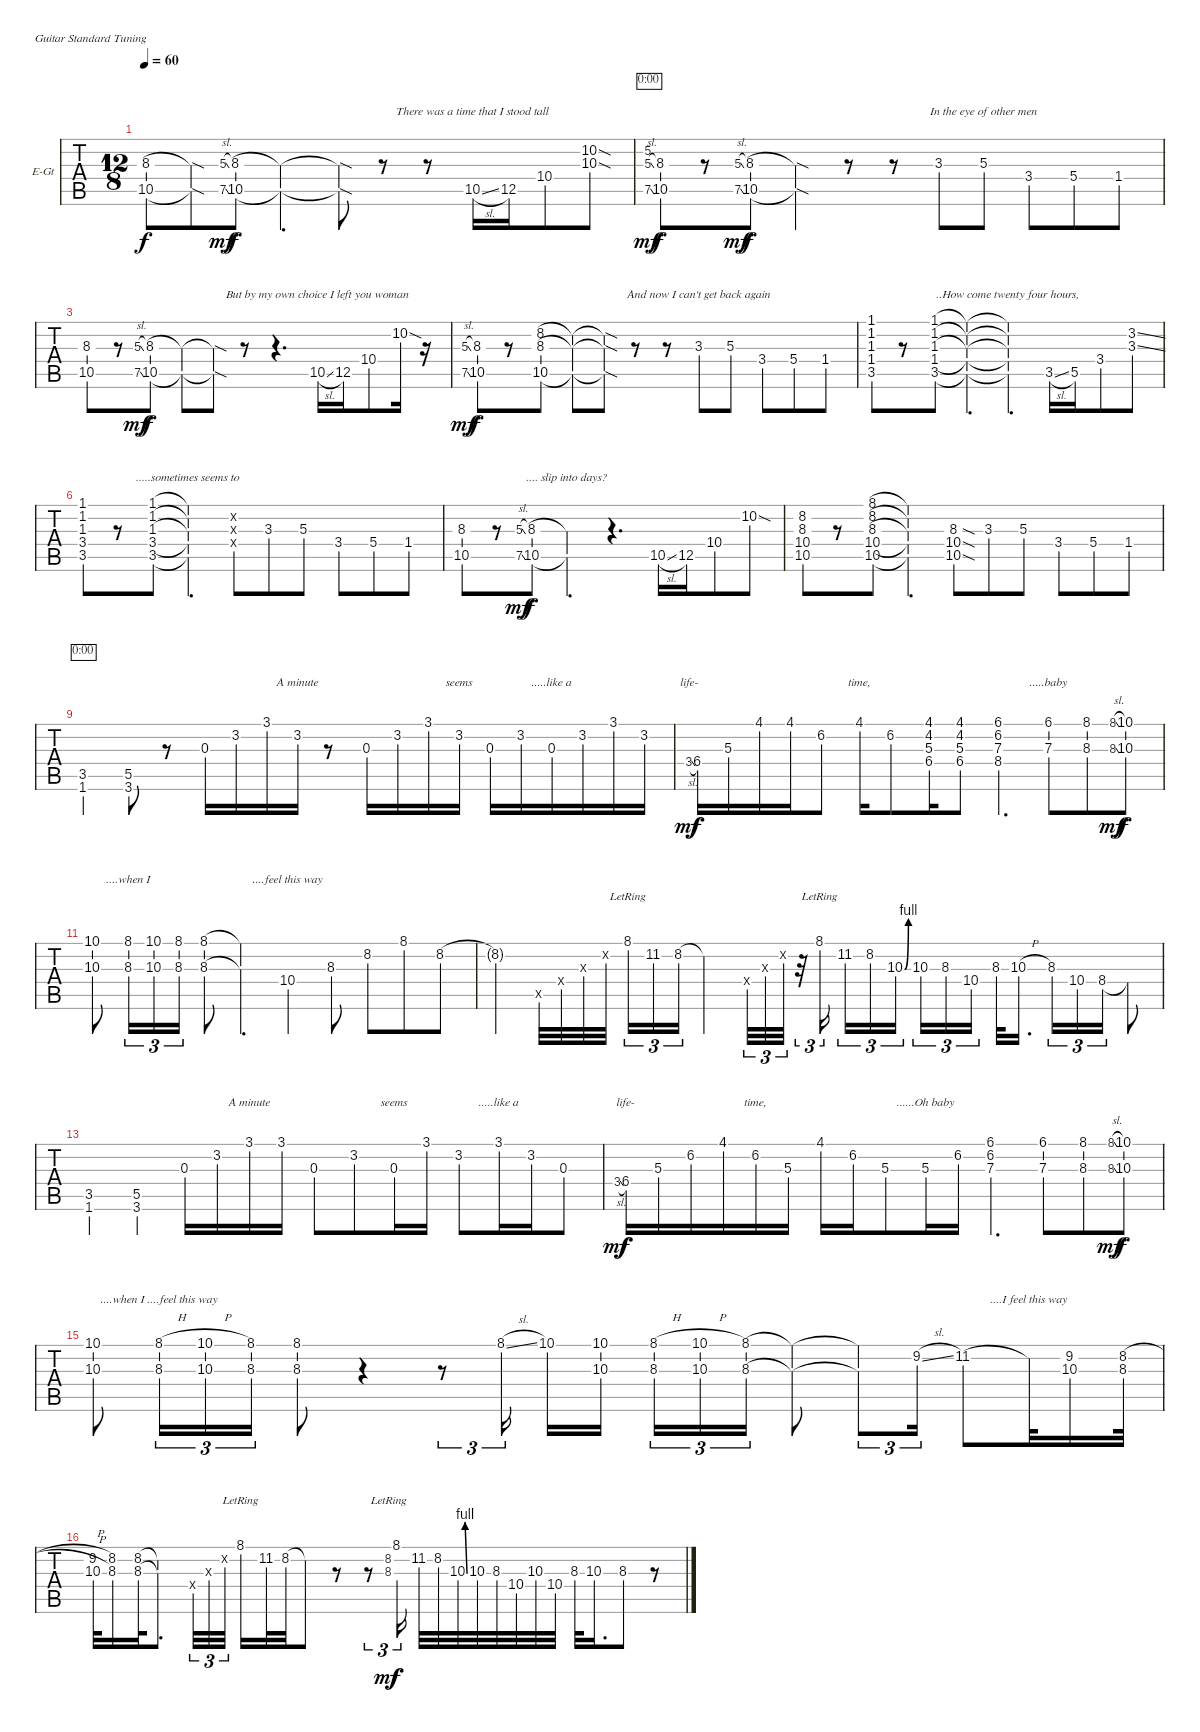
\bracketExtendMode nobrackets
\firstSystemTrackNameOrientation horizontal
\otherSystemsTrackNameOrientation horizontal
\defaultBarNumberDisplay FirstOfSystem
\track ("MixGuitar" "E-Gt") {instrument overdrivenguitar}
\staff {tabs}
\tuning (E4 B3 G3 D3 A2 E2)
\ts (12 8)
\tempo 60
\clef g2
\ks cminor
(8.3 10.5).8{lyrics (0 "") lyrics (1 "") lyrics (2 "") lyrics (3 "") lyrics (4 "") dy f} (8.3{sod t} 10.5{sod t}).8{lyrics (0 "") lyrics (1 "") lyrics (2 "") lyrics (3 "") lyrics (4 "")} (5.3{sl} 7.5{sl}).8{lyrics (0 "") lyrics (1 "") lyrics (2 "") lyrics (3 "") lyrics (4 "") gr dy mf} (8.3 10.5).8{lyrics (0 "") lyrics (1 "") lyrics (2 "") lyrics (3 "") lyrics (4 "") dy f} (8.3{t} 10.5{t}).4{d lyrics (0 "") lyrics (1 "") lyrics (2 "") lyrics (3 "") lyrics (4 "")} (8.3{sod t} 10.5{sod t}).8{lyrics (0 "") lyrics (1 "") lyrics (2 "") lyrics (3 "") lyrics (4 "")} r.8 r.8 10.5{sl}.16{lyrics (0 "") lyrics (1 "") lyrics (2 "") lyrics (3 "There was a time that I stood tall") lyrics (4 "")} 12.5.16{lyrics (0 "") lyrics (1 "") lyrics (2 "") lyrics (3 "") lyrics (4 "")} 10.4.8{lyrics (0 "") lyrics (1 "") lyrics (2 "") lyrics (3 "") lyrics (4 "")} (10.2{sod} 10.3{sod}).8{lyrics (0 "") lyrics (1 "") lyrics (2 "") lyrics (3 "") lyrics (4 "")} |
(5.2 5.3{sl} 7.5{sl}).8{lyrics (0 "") lyrics (1 "") lyrics (2 "") lyrics (3 "") lyrics (4 "") gr dy mf timer} (8.3 10.5).8{lyrics (0 "") lyrics (1 "") lyrics (2 "") lyrics (3 "") lyrics (4 "") dy f} r.8 (5.3{sl} 7.5{sl}).8{lyrics (0 "") lyrics (1 "") lyrics (2 "") lyrics (3 "") lyrics (4 "") gr dy mf} (8.3 10.5).8{lyrics (0 "") lyrics (1 "") lyrics (2 "") lyrics (3 "") lyrics (4 "") dy f} (8.3{sod t} 10.5{sod t}).4{lyrics (0 "") lyrics (1 "") lyrics (2 "") lyrics (3 "") lyrics (4 "")} r.8 r.8 3.3.8{lyrics (0 "") lyrics (1 "") lyrics (2 "") lyrics (3 "") lyrics (4 "")} 5.3.8{lyrics (0 "") lyrics (1 "") lyrics (2 "") lyrics (3 "In the eye of other men") lyrics (4 "")} 3.4.8{lyrics (0 "") lyrics (1 "") lyrics (2 "") lyrics (3 "") lyrics (4 "")} 5.4.8{lyrics (0 "") lyrics (1 "") lyrics (2 "") lyrics (3 "") lyrics (4 "")} 1.4.8{lyrics (0 "") lyrics (1 "") lyrics (2 "") lyrics (3 "") lyrics (4 "")} |
(8.3 10.5).8{lyrics (0 "") lyrics (1 "") lyrics (2 "") lyrics (3 "") lyrics (4 "")} r.8 (5.3{sl} 7.5{sl}).8{lyrics (0 "") lyrics (1 "") lyrics (2 "") lyrics (3 "") lyrics (4 "") gr dy mf} (8.3 10.5).8{lyrics (0 "") lyrics (1 "") lyrics (2 "") lyrics (3 "") lyrics (4 "") dy f} (8.3{t} 10.5{t}).8{lyrics (0 "") lyrics (1 "") lyrics (2 "") lyrics (3 "") lyrics (4 "")} (8.3{sod t} 10.5{sod t}).8{lyrics (0 "") lyrics (1 "") lyrics (2 "") lyrics (3 "") lyrics (4 "")} r.8 r.4{d} 10.5{sl}.16{lyrics (0 "") lyrics (1 "") lyrics (2 "") lyrics (3 "But by my own choice I left you woman") lyrics (4 "")} 12.5.16{lyrics (0 "") lyrics (1 "") lyrics (2 "") lyrics (3 "") lyrics (4 "")} 10.4.8{lyrics (0 "") lyrics (1 "") lyrics (2 "") lyrics (3 "") lyrics (4 "")} 10.2{sod}.16{lyrics (0 "") lyrics (1 "") lyrics (2 "") lyrics (3 "") lyrics (4 "")} r.16 |
(5.3{sl} 7.5{sl}).8{lyrics (0 "") lyrics (1 "") lyrics (2 "") lyrics (3 "") lyrics (4 "") gr dy mf} (8.3 10.5).8{lyrics (0 "") lyrics (1 "") lyrics (2 "") lyrics (3 "") lyrics (4 "") dy f} r.8 (8.2 8.3 10.5).8{lyrics (0 "") lyrics (1 "") lyrics (2 "") lyrics (3 "") lyrics (4 "")} (8.2{t} 8.3{t} 10.5{t}).8{lyrics (0 "") lyrics (1 "") lyrics (2 "") lyrics (3 "") lyrics (4 "")} (8.2{sod t} 8.3{sod t} 10.5{sod t}).8{lyrics (0 "") lyrics (1 "") lyrics (2 "") lyrics (3 "") lyrics (4 "")} r.8 r.8 3.3.8{lyrics (0 "") lyrics (1 "") lyrics (2 "") lyrics (3 "And now I can't get back again") lyrics (4 "")} 5.3.8{lyrics (0 "") lyrics (1 "") lyrics (2 "") lyrics (3 "") lyrics (4 "")} 3.4.8{lyrics (0 "") lyrics (1 "") lyrics (2 "") lyrics (3 "") lyrics (4 "")} 5.4.8{lyrics (0 "") lyrics (1 "") lyrics (2 "") lyrics (3 "") lyrics (4 "")} 1.4.8{lyrics (0 "") lyrics (1 "") lyrics (2 "") lyrics (3 "") lyrics (4 "")} |
(1.1 1.2 1.3 1.4 3.5).8{lyrics (0 "") lyrics (1 "") lyrics (2 "") lyrics (3 "") lyrics (4 "")} r.8 (1.1 1.2 1.3 1.4 3.5).8{lyrics (0 "") lyrics (1 "") lyrics (2 "") lyrics (3 "") lyrics (4 "")} (1.1{t} 1.2{t} 1.3{t} 1.4{t} 3.5{t}).4{d lyrics (0 "") lyrics (1 "") lyrics (2 "") lyrics (3 "") lyrics (4 "")} (1.1{t} 1.2{t} 1.3{t} 1.4{t} 3.5{t}).4{d lyrics (0 "") lyrics (1 "") lyrics (2 "") lyrics (3 "..How come twenty four hours,") lyrics (4 "")} 3.5{sl}.16{lyrics (0 "") lyrics (1 "") lyrics (2 "") lyrics (3 "") lyrics (4 "")} 5.5.16{lyrics (0 "") lyrics (1 "") lyrics (2 "") lyrics (3 "") lyrics (4 "")} 3.4.8{lyrics (0 "") lyrics (1 "") lyrics (2 "") lyrics (3 "") lyrics (4 "")} (3.2{ss} 3.3{ss}).8{lyrics (0 "") lyrics (1 "") lyrics (2 "") lyrics (3 "") lyrics (4 "")} |
(1.1 1.2 1.3 3.4 3.5).8{lyrics (0 "") lyrics (1 "") lyrics (2 "") lyrics (3 "") lyrics (4 "")} r.8 (1.1 1.2 1.3 3.4 3.5).8{lyrics (0 "") lyrics (1 "") lyrics (2 "") lyrics (3 "") lyrics (4 "")} (1.1{t} 1.2{t} 1.3{t} 3.4{t} 3.5{t}).4{d lyrics (0 "") lyrics (1 "") lyrics (2 "") lyrics (3 ".....sometimes seems to") lyrics (4 "")} (1.2{x} 1.3{x} 3.4{x}).8{lyrics (0 "") lyrics (1 "") lyrics (2 "") lyrics (3 "") lyrics (4 "")} 3.3.8{lyrics (0 "") lyrics (1 "") lyrics (2 "") lyrics (3 "") lyrics (4 "")} 5.3.8{lyrics (0 "") lyrics (1 "") lyrics (2 "") lyrics (3 "") lyrics (4 "")} 3.4.8{lyrics (0 "") lyrics (1 "") lyrics (2 "") lyrics (3 "") lyrics (4 "")} 5.4.8{lyrics (0 "") lyrics (1 "") lyrics (2 "") lyrics (3 "") lyrics (4 "")} 1.4.8{lyrics (0 "") lyrics (1 "") lyrics (2 "") lyrics (3 "") lyrics (4 "")} |
(8.3 10.5).8{lyrics (0 "") lyrics (1 "") lyrics (2 "") lyrics (3 "") lyrics (4 "")} r.8 (5.3{sl} 7.5{sl}).8{lyrics (0 "") lyrics (1 "") lyrics (2 "") lyrics (3 "") lyrics (4 "") gr dy mf} (8.3 10.5).8{lyrics (0 "") lyrics (1 "") lyrics (2 "") lyrics (3 "") lyrics (4 "") dy f} (8.3{t} 10.5{t}).4{d lyrics (0 "") lyrics (1 "") lyrics (2 "") lyrics (3 ".... slip into days?") lyrics (4 "")} r.4{d} 10.5{sl}.16{lyrics (0 "") lyrics (1 "") lyrics (2 "") lyrics (3 "") lyrics (4 "")} 12.5.16{lyrics (0 "") lyrics (1 "") lyrics (2 "") lyrics (3 "") lyrics (4 "")} 10.4.8{lyrics (0 "") lyrics (1 "") lyrics (2 "") lyrics (3 "") lyrics (4 "")} 10.2{sod}.8{lyrics (0 "") lyrics (1 "") lyrics (2 "") lyrics (3 "") lyrics (4 "")} |
(8.2 8.3 10.4 10.5).8{lyrics (0 "") lyrics (1 "") lyrics (2 "") lyrics (3 "") lyrics (4 "")} r.8 (8.1 8.2 8.3 10.4 10.5).8{lyrics (0 "") lyrics (1 "") lyrics (2 "") lyrics (3 "") lyrics (4 "")} (8.1{t} 8.2{t} 8.3{t} 10.4{t} 10.5{t}).4{d lyrics (0 "") lyrics (1 "") lyrics (2 "") lyrics (3 "") lyrics (4 "")} (8.3{sod} 10.4{sod} 10.5{sod}).8{lyrics (0 "") lyrics (1 "") lyrics (2 "") lyrics (3 "") lyrics (4 "")} 3.3.8{lyrics (0 "") lyrics (1 "") lyrics (2 "") lyrics (3 "") lyrics (4 "")} 5.3.8{lyrics (0 "") lyrics (1 "") lyrics (2 "") lyrics (3 "") lyrics (4 "")} 3.4.8{lyrics (0 "") lyrics (1 "") lyrics (2 "") lyrics (3 "") lyrics (4 "")} 5.4.8{lyrics (0 "") lyrics (1 "") lyrics (2 "") lyrics (3 "") lyrics (4 "")} 1.4.8{lyrics (0 "") lyrics (1 "") lyrics (2 "") lyrics (3 "") lyrics (4 "")} |
(3.5 1.6).4{lyrics (0 "") lyrics (1 "") lyrics (2 "") lyrics (3 "") lyrics (4 "") timer} (5.5 3.6).8{lyrics (0 "") lyrics (1 "") lyrics (2 "") lyrics (3 "") lyrics (4 "")} r.8 0.3.16{lyrics (0 "") lyrics (1 "") lyrics (2 "") lyrics (3 "") lyrics (4 "")} 3.2.16{lyrics (0 "") lyrics (1 "") lyrics (2 "") lyrics (3 "") lyrics (4 "")} 3.1.16{lyrics (0 "") lyrics (1 "") lyrics (2 "") lyrics (3 "") lyrics (4 "")} 3.2.16{lyrics (0 "") lyrics (1 "") lyrics (2 "") lyrics (3 "A minute ") lyrics (4 "")} r.8 0.3.16{lyrics (0 "") lyrics (1 "") lyrics (2 "") lyrics (3 "") lyrics (4 "")} 3.2.16{lyrics (0 "") lyrics (1 "") lyrics (2 "") lyrics (3 "") lyrics (4 "")} 3.1.16{lyrics (0 "") lyrics (1 "") lyrics (2 "") lyrics (3 "") lyrics (4 "")} 3.2.16{lyrics (0 "") lyrics (1 "") lyrics (2 "") lyrics (3 "seems") lyrics (4 "")} 0.3.16{lyrics (0 "") lyrics (1 "") lyrics (2 "") lyrics (3 "") lyrics (4 "")} 3.2.16{lyrics (0 "") lyrics (1 "") lyrics (2 "") lyrics (3 "") lyrics (4 "")} 0.3.16{lyrics (0 "") lyrics (1 "") lyrics (2 "") lyrics (3 ".....like a ") lyrics (4 "")} 3.2.16{lyrics (0 "") lyrics (1 "") lyrics (2 "") lyrics (3 "") lyrics (4 "")} 3.1.16{lyrics (0 "") lyrics (1 "") lyrics (2 "") lyrics (3 "") lyrics (4 "")} 3.2.16{lyrics (0 "") lyrics (1 "") lyrics (2 "") lyrics (3 "") lyrics (4 "")} |
3.4{sl}.8{lyrics (0 "") lyrics (1 "") lyrics (2 "") lyrics (3 "life-") lyrics (4 "") gr dy mf} 6.4.16{lyrics (0 "") lyrics (1 "") lyrics (2 "") lyrics (3 "") lyrics (4 "") dy f} 5.3.16{lyrics (0 "") lyrics (1 "") lyrics (2 "") lyrics (3 "") lyrics (4 "")} 4.1.16{lyrics (0 "") lyrics (1 "") lyrics (2 "") lyrics (3 "") lyrics (4 "")} 4.1.16{lyrics (0 "") lyrics (1 "") lyrics (2 "") lyrics (3 "") lyrics (4 "")} 6.2.8{lyrics (0 "") lyrics (1 "") lyrics (2 "") lyrics (3 "") lyrics (4 "")} 4.1.16{lyrics (0 "") lyrics (1 "") lyrics (2 "") lyrics (3 "time,") lyrics (4 "")} 6.2.8{lyrics (0 "") lyrics (1 "") lyrics (2 "") lyrics (3 "") lyrics (4 "")} (4.1 4.2 5.3 6.4).16{lyrics (0 "") lyrics (1 "") lyrics (2 "") lyrics (3 "") lyrics (4 "")} (4.1 4.2 5.3 6.4).8{lyrics (0 "") lyrics (1 "") lyrics (2 "") lyrics (3 "") lyrics (4 "")} (6.1 6.2 7.3 8.4).4{d lyrics (0 "") lyrics (1 "") lyrics (2 "") lyrics (3 "") lyrics (4 "")} (6.1 7.3).8{lyrics (0 "") lyrics (1 "") lyrics (2 "") lyrics (3 ".....baby ") lyrics (4 "")} (8.1 8.3).8{lyrics (0 "") lyrics (1 "") lyrics (2 "") lyrics (3 "") lyrics (4 "")} (8.1{sl} 8.3{sl}).8{lyrics (0 "") lyrics (1 "") lyrics (2 "") lyrics (3 "") lyrics (4 "") gr dy mf} (10.1 10.3).8{lyrics (0 "") lyrics (1 "") lyrics (2 "") lyrics (3 "") lyrics (4 "") dy f} |
(10.1 10.3).8{lyrics (0 "") lyrics (1 "") lyrics (2 "") lyrics (3 "") lyrics (4 "")} (8.1 8.3).16{tu (3 2) lyrics (0 "") lyrics (1 "") lyrics (2 "") lyrics (3 "....when I") lyrics (4 "")} (10.1 10.3).16{tu (3 2) lyrics (0 "") lyrics (1 "") lyrics (2 "") lyrics (3 "") lyrics (4 "")} (8.1 8.3).16{tu (3 2) lyrics (0 "") lyrics (1 "") lyrics (2 "") lyrics (3 "") lyrics (4 "")} (8.1 8.3).8{lyrics (0 "") lyrics (1 "") lyrics (2 "") lyrics (3 "") lyrics (4 "")} (8.1{t} 8.3{t}).4{d lyrics (0 "") lyrics (1 "") lyrics (2 "") lyrics (3 "") lyrics (4 "")} 10.4.4{lyrics (0 "") lyrics (1 "") lyrics (2 "") lyrics (3 "....feel this way") lyrics (4 "")} 8.3.8{lyrics (0 "") lyrics (1 "") lyrics (2 "") lyrics (3 "") lyrics (4 "")} 8.2.8{lyrics (0 "") lyrics (1 "") lyrics (2 "") lyrics (3 "") lyrics (4 "")} 8.1.8{lyrics (0 "") lyrics (1 "") lyrics (2 "") lyrics (3 "") lyrics (4 "")} 8.2.8{lyrics (0 "") lyrics (1 "") lyrics (2 "") lyrics (3 "") lyrics (4 "")} |
8.2{t}.4{lyrics (0 "") lyrics (1 "") lyrics (2 "") lyrics (3 "") lyrics (4 "")} 10.5{x}.32{lyrics (0 "") lyrics (1 "") lyrics (2 "") lyrics (3 "") lyrics (4 "")} 10.4{x}.32{lyrics (0 "") lyrics (1 "") lyrics (2 "") lyrics (3 "") lyrics (4 "")} 8.3{x}.32{lyrics (0 "") lyrics (1 "") lyrics (2 "") lyrics (3 "") lyrics (4 "")} 8.2{x}.32{lyrics (0 "") lyrics (1 "") lyrics (2 "") lyrics (3 "") lyrics (4 "")} 8.1{lr}.16{tu (3 2) lyrics (0 "") lyrics (1 "") lyrics (2 "") lyrics (3 "") lyrics (4 "")} 11.2.16{tu (3 2) lyrics (0 "") lyrics (1 "") lyrics (2 "") lyrics (3 "") lyrics (4 "")} 8.2.16{tu (3 2) lyrics (0 "") lyrics (1 "") lyrics (2 "") lyrics (3 "") lyrics (4 "")} 8.2{t}.4{lyrics (0 "") lyrics (1 "") lyrics (2 "") lyrics (3 "") lyrics (4 "")} 10.4{x}.32{tu (3 2) lyrics (0 "") lyrics (1 "") lyrics (2 "") lyrics (3 "") lyrics (4 "")} 8.3{x}.32{tu (3 2) lyrics (0 "") lyrics (1 "") lyrics (2 "") lyrics (3 "") lyrics (4 "")} 8.2{x}.32{tu (3 2) lyrics (0 "") lyrics (1 "") lyrics (2 "") lyrics (3 "") lyrics (4 "")} r.32{tu (3 2)} 8.1{lr}.16{tu (3 2) lyrics (0 "") lyrics (1 "") lyrics (2 "") lyrics (3 "") lyrics (4 "")} 11.2.16{tu (3 2) lyrics (0 "") lyrics (1 "") lyrics (2 "") lyrics (3 "") lyrics (4 "")} 8.2.16{tu (3 2) lyrics (0 "") lyrics (1 "") lyrics (2 "") lyrics (3 "") lyrics (4 "")} 10.3{be (bend 0 0 60 4)}.16{tu (3 2) lyrics (0 "") lyrics (1 "") lyrics (2 "") lyrics (3 "") lyrics (4 "")} 10.3.16{tu (3 2) lyrics (0 "") lyrics (1 "") lyrics (2 "") lyrics (3 "") lyrics (4 "")} 8.3.16{tu (3 2) lyrics (0 "") lyrics (1 "") lyrics (2 "") lyrics (3 "") lyrics (4 "")} 10.4.16{tu (3 2) lyrics (0 "") lyrics (1 "") lyrics (2 "") lyrics (3 "") lyrics (4 "")} 8.3.32{lyrics (0 "") lyrics (1 "") lyrics (2 "") lyrics (3 "") lyrics (4 "")} 10.3{h}.16{d lyrics (0 "") lyrics (1 "") lyrics (2 "") lyrics (3 "") lyrics (4 "")} 8.3.16{tu (3 2) lyrics (0 "") lyrics (1 "") lyrics (2 "") lyrics (3 "") lyrics (4 "")} 10.4.16{tu (3 2) lyrics (0 "") lyrics (1 "") lyrics (2 "") lyrics (3 "") lyrics (4 "")} 8.4.16{tu (3 2) lyrics (0 "") lyrics (1 "") lyrics (2 "") lyrics (3 "") lyrics (4 "")} 8.4{t}.8{lyrics (0 "") lyrics (1 "") lyrics (2 "") lyrics (3 "") lyrics (4 "")} |
(3.5 1.6).4{lyrics (0 "") lyrics (1 "") lyrics (2 "") lyrics (3 "") lyrics (4 "")} (5.5 3.6).4{lyrics (0 "") lyrics (1 "") lyrics (2 "") lyrics (3 "") lyrics (4 "")} 0.3.16{lyrics (0 "") lyrics (1 "") lyrics (2 "") lyrics (3 "") lyrics (4 "")} 3.2.16{lyrics (0 "") lyrics (1 "") lyrics (2 "") lyrics (3 "") lyrics (4 "")} 3.1.16{lyrics (0 "") lyrics (1 "") lyrics (2 "") lyrics (3 "A minute ") lyrics (4 "")} 3.1.16{lyrics (0 "") lyrics (1 "") lyrics (2 "") lyrics (3 "") lyrics (4 "")} 0.3.8{lyrics (0 "") lyrics (1 "") lyrics (2 "") lyrics (3 "") lyrics (4 "")} 3.2.8{lyrics (0 "") lyrics (1 "") lyrics (2 "") lyrics (3 "") lyrics (4 "")} 0.3.16{lyrics (0 "") lyrics (1 "") lyrics (2 "") lyrics (3 "seems") lyrics (4 "")} 3.1.16{lyrics (0 "") lyrics (1 "") lyrics (2 "") lyrics (3 "") lyrics (4 "")} 3.2.8{lyrics (0 "") lyrics (1 "") lyrics (2 "") lyrics (3 "") lyrics (4 "")} 3.1.16{lyrics (0 "") lyrics (1 "") lyrics (2 "") lyrics (3 ".....like a ") lyrics (4 "")} 3.2.16{lyrics (0 "") lyrics (1 "") lyrics (2 "") lyrics (3 "") lyrics (4 "")} 0.3{st}.8{lyrics (0 "") lyrics (1 "") lyrics (2 "") lyrics (3 "") lyrics (4 "")} |
3.4{sl}.8{lyrics (0 "") lyrics (1 "") lyrics (2 "") lyrics (3 "") lyrics (4 "") gr dy mf} 6.4.16{lyrics (0 "") lyrics (1 "") lyrics (2 "") lyrics (3 "life-") lyrics (4 "") dy f} 5.3.16{lyrics (0 "") lyrics (1 "") lyrics (2 "") lyrics (3 "") lyrics (4 "")} 6.2.16{lyrics (0 "") lyrics (1 "") lyrics (2 "") lyrics (3 "") lyrics (4 "")} 4.1.16{lyrics (0 "") lyrics (1 "") lyrics (2 "") lyrics (3 "") lyrics (4 "")} 6.2.16{lyrics (0 "") lyrics (1 "") lyrics (2 "") lyrics (3 "time,") lyrics (4 "")} 5.3.16{lyrics (0 "") lyrics (1 "") lyrics (2 "") lyrics (3 "") lyrics (4 "")} 4.1.16{lyrics (0 "") lyrics (1 "") lyrics (2 "") lyrics (3 "") lyrics (4 "")} 6.2.16{lyrics (0 "") lyrics (1 "") lyrics (2 "") lyrics (3 "") lyrics (4 "")} 5.3.8{lyrics (0 "") lyrics (1 "") lyrics (2 "") lyrics (3 "") lyrics (4 "")} 5.3.16{lyrics (0 "") lyrics (1 "") lyrics (2 "") lyrics (3 "......Oh baby ") lyrics (4 "")} 6.2.16{lyrics (0 "") lyrics (1 "") lyrics (2 "") lyrics (3 "") lyrics (4 "")} (6.1 6.2 7.3).4{d lyrics (0 "") lyrics (1 "") lyrics (2 "") lyrics (3 "") lyrics (4 "")} (6.1 7.3).8{lyrics (0 "") lyrics (1 "") lyrics (2 "") lyrics (3 "") lyrics (4 "")} (8.1 8.3).8{lyrics (0 "") lyrics (1 "") lyrics (2 "") lyrics (3 "") lyrics (4 "")} (8.1{sl} 8.3{sl}).8{lyrics (0 "") lyrics (1 "") lyrics (2 "") lyrics (3 "") lyrics (4 "") gr dy mf} (10.1 10.3).8{lyrics (0 "") lyrics (1 "") lyrics (2 "") lyrics (3 "") lyrics (4 "") dy f} |
(10.1 10.3).8{lyrics (0 "") lyrics (1 "") lyrics (2 "") lyrics (3 "") lyrics (4 "")} (8.1{h} 8.3{h}).16{tu (3 2) lyrics (0 "") lyrics (1 "") lyrics (2 "") lyrics (3 "....when I ....feel this way") lyrics (4 "")} (10.1{h} 10.3{h}).16{tu (3 2) lyrics (0 "") lyrics (1 "") lyrics (2 "") lyrics (3 "") lyrics (4 "")} (8.1 8.3).16{tu (3 2) lyrics (0 "") lyrics (1 "") lyrics (2 "") lyrics (3 "") lyrics (4 "")} (8.1 8.3).8{lyrics (0 "") lyrics (1 "") lyrics (2 "") lyrics (3 "") lyrics (4 "")} r.4 r.8{tu (3 2)} 8.1{sl}.16{tu (3 2) lyrics (0 "") lyrics (1 "") lyrics (2 "") lyrics (3 "") lyrics (4 "")} 10.1.16{lyrics (0 "") lyrics (1 "") lyrics (2 "") lyrics (3 "") lyrics (4 "")} (10.1 10.3).16{lyrics (0 "") lyrics (1 "") lyrics (2 "") lyrics (3 "") lyrics (4 "")} (8.1{h} 8.3{h}).16{tu (3 2) lyrics (0 "") lyrics (1 "") lyrics (2 "") lyrics (3 "") lyrics (4 "")} (10.1{h} 10.3{h}).16{tu (3 2) lyrics (0 "") lyrics (1 "") lyrics (2 "") lyrics (3 "") lyrics (4 "")} (8.1 8.3).16{tu (3 2) lyrics (0 "") lyrics (1 "") lyrics (2 "") lyrics (3 "") lyrics (4 "")} (8.1{t} 8.3{t}).8{lyrics (0 "") lyrics (1 "") lyrics (2 "") lyrics (3 "") lyrics (4 "")} (8.1{t} 8.3{t}).8{tu (3 2) lyrics (0 "") lyrics (1 "") lyrics (2 "") lyrics (3 "") lyrics (4 "")} 9.2{sl}.16{tu (3 2) lyrics (0 "") lyrics (1 "") lyrics (2 "") lyrics (3 "") lyrics (4 "")} 11.2.8{lyrics (0 "") lyrics (1 "") lyrics (2 "") lyrics (3 "") lyrics (4 "")} 11.2{t}.32{lyrics (0 "") lyrics (1 "") lyrics (2 "") lyrics (3 "....I feel this way") lyrics (4 "")} (9.2{st} 10.3{st}).16{lyrics (0 "") lyrics (1 "") lyrics (2 "") lyrics (3 "") lyrics (4 "")} (8.2{h} 8.3{h}).32{lyrics (0 "") lyrics (1 "") lyrics (2 "") lyrics (3 "") lyrics (4 "")} |
(9.2{h} 10.3{h}).32{lyrics (0 "") lyrics (1 "") lyrics (2 "") lyrics (3 "") lyrics (4 "")} (8.2{st} 8.3{st}).16{lyrics (0 "") lyrics (1 "") lyrics (2 "") lyrics (3 "") lyrics (4 "")} (8.2 8.3).32{lyrics (0 "") lyrics (1 "") lyrics (2 "") lyrics (3 "") lyrics (4 "")} (8.2{t} 8.3{t}).8{d lyrics (0 "") lyrics (1 "") lyrics (2 "") lyrics (3 "") lyrics (4 "")} 10.4{x}.32{tu (3 2)} 8.3{x}.32{tu (3 2)} 8.2{x}.32{tu (3 2)} 8.1{lr}.16 11.2.32 8.2.32 8.2{t}.8 r.8 r.8{tu (3 2)} (8.2{lr} 8.3{lr}).8{gr dy mf} 8.1{lr}.16{tu (3 2) dy f} 11.2.32 8.2.32 10.3{be (bend 0 0 60 4)}.32 10.3.32 8.3.32 10.4.32 10.3.32 10.4.32 8.3.32 10.3.16{d} 8.3{st}.8 r.8
